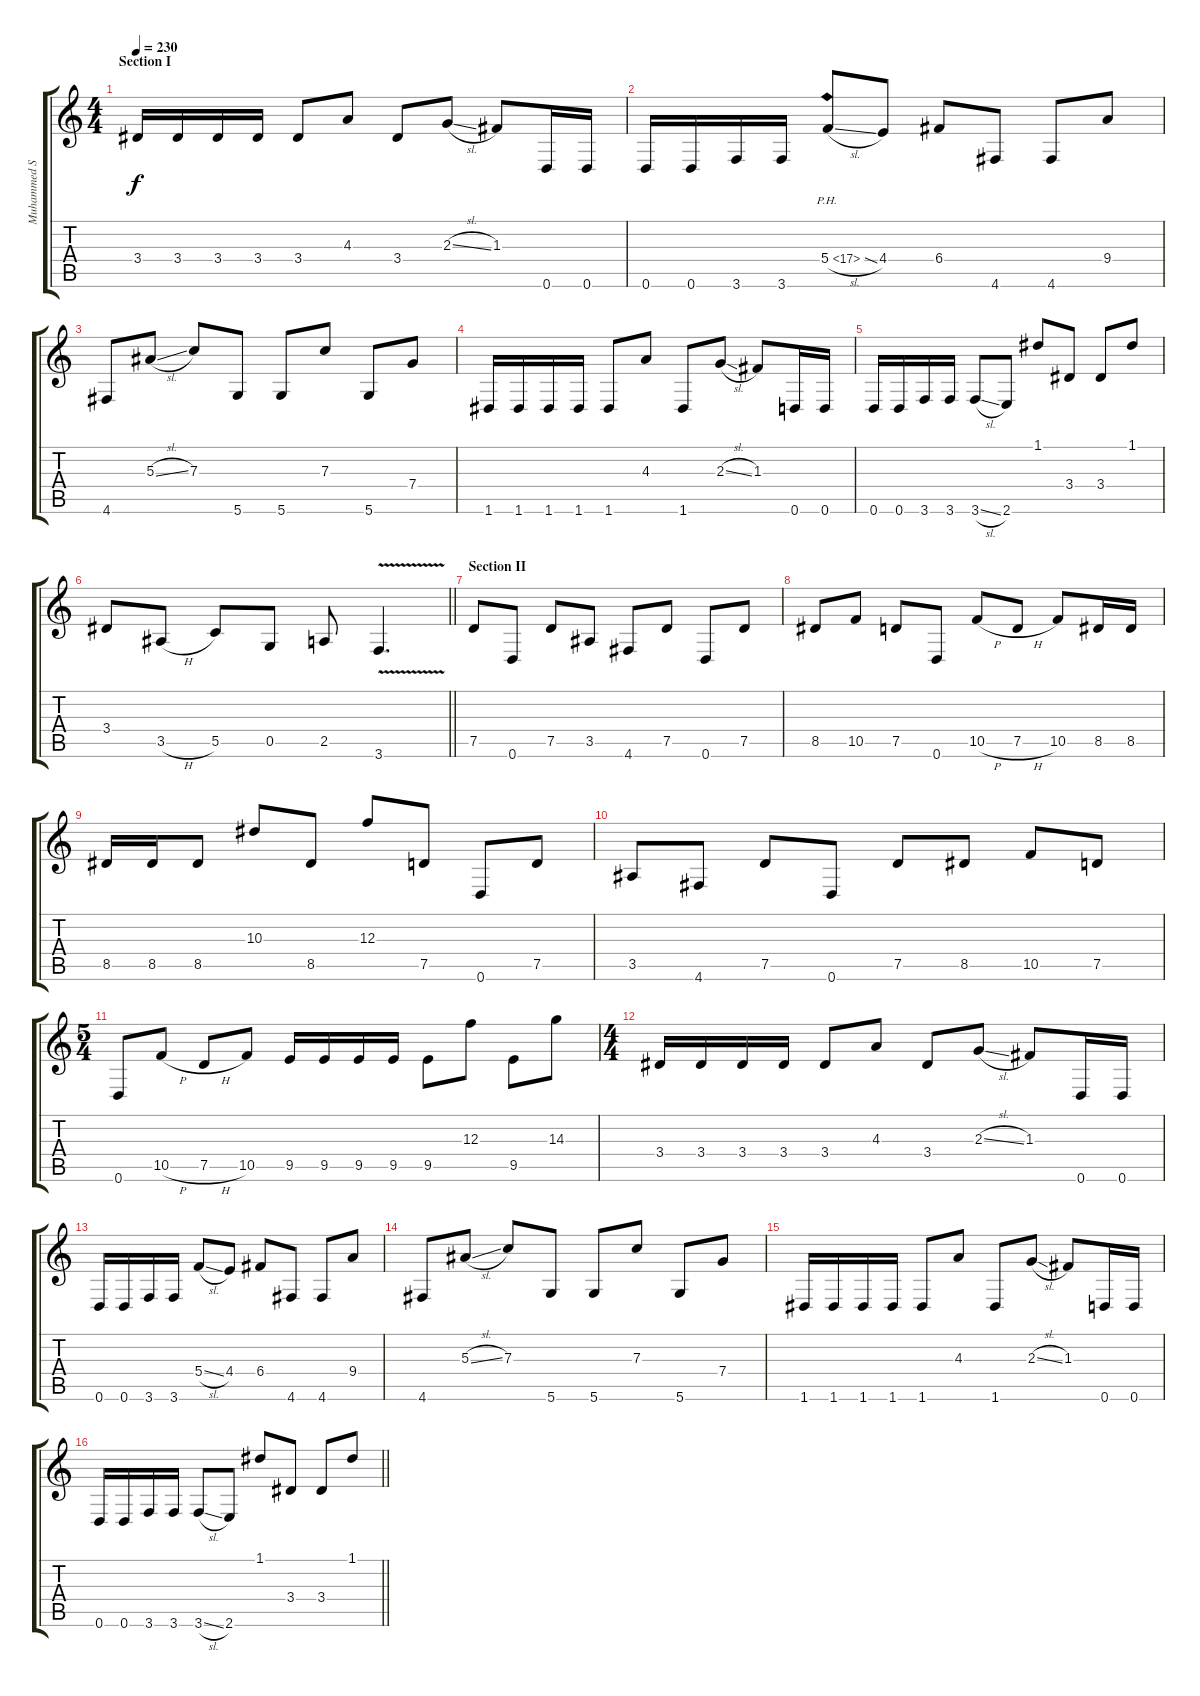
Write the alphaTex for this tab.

\track ("Muhammed Suicmez" "Muhammed S") {instrument distortionguitar}
\staff {score tabs}
\tuning (D4 A3 F3 C3 G2 D2) {hide}
\ts (4 4)
\section ("" "Section I")
\tempo 230
\clef g2
\ks c
3.4.16{dy f instrument distortionguitar} 3.4.16 3.4.16 3.4.16 3.4.8 4.3.8 3.4.8 2.3{sl}.8 1.3.8 0.6.16 0.6.16 |
0.6.16 0.6.16 3.6.16 3.6.16 5.4{ph 12 sl}.8 4.4.8 6.4.8 4.6.8 4.6.8 9.4.8 |
4.6.8 5.3{sl}.8 7.3.8 5.6.8 5.6.8 7.3.8 5.6.8 7.4.8 |
1.6.16 1.6.16 1.6.16 1.6.16 1.6.8 4.3.8 1.6.8 2.3{sl}.8 1.3.8 0.6.16 0.6.16 |
0.6.16 0.6.16 3.6.16 3.6.16 3.6{sl}.8 2.6.8 1.1.8 3.4.8 3.4.8 1.1.8 |
\barLineRight lightlight
3.4.8 3.5{h}.8 5.5.8 0.5.8 2.5.8 3.6{v}.4{d} |
\section ("" "Section II")
7.5.8 0.6.8 7.5.8 3.5.8 4.6.8 7.5.8 0.6.8 7.5.8 |
8.5.8 10.5.8 7.5.8 0.6.8 10.5{h}.8 7.5{h}.8 10.5.8 8.5.16 8.5.16 |
8.5.16 8.5.16 8.5.8 10.3.8 8.5.8 12.3.8 7.5.8 0.6.8 7.5.8 |
3.5.8 4.6.8 7.5.8 0.6.8 7.5.8 8.5.8 10.5.8 7.5.8 |
\ts (5 4)
0.6.8 10.5{h}.8 7.5{h}.8 10.5.8 9.5.16 9.5.16 9.5.16 9.5.16 9.5.8 12.3.8 9.5.8 14.3.8 |
\ts (4 4)
3.4.16 3.4.16 3.4.16 3.4.16 3.4.8 4.3.8 3.4.8 2.3{sl}.8 1.3.8 0.6.16 0.6.16 |
0.6.16 0.6.16 3.6.16 3.6.16 5.4{sl}.8 4.4.8 6.4.8 4.6.8 4.6.8 9.4.8 |
4.6.8 5.3{sl}.8 7.3.8 5.6.8 5.6.8 7.3.8 5.6.8 7.4.8 |
1.6.16 1.6.16 1.6.16 1.6.16 1.6.8 4.3.8 1.6.8 2.3{sl}.8 1.3.8 0.6.16 0.6.16 |
\barLineRight lightlight
0.6.16 0.6.16 3.6.16 3.6.16 3.6{sl}.8 2.6.8 1.1.8 3.4.8 3.4.8 1.1.8
